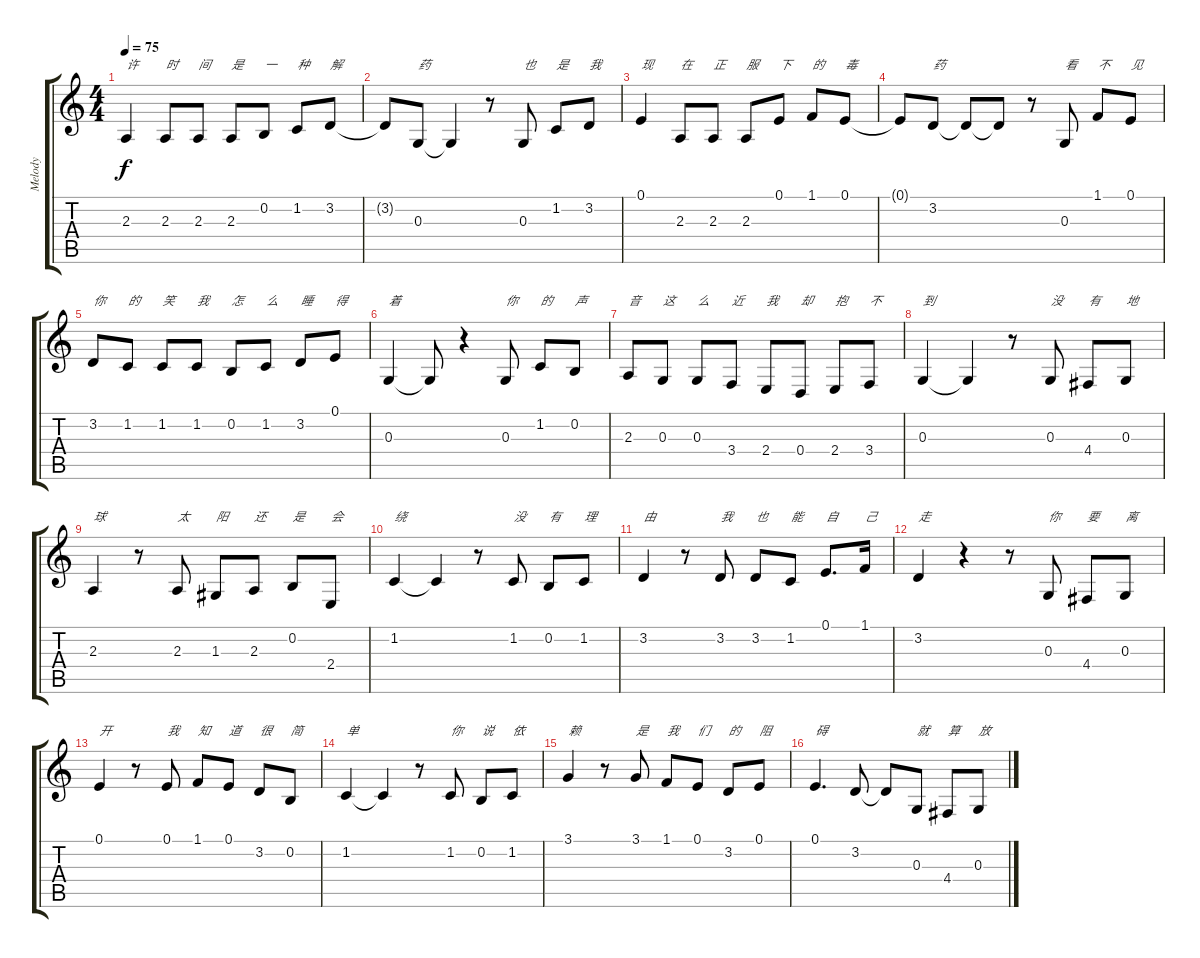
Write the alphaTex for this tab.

\track ("Melody" "Melody") {instrument acousticgrandpiano}
\staff {score tabs}
\tuning (E4 B3 G3 D3 A2 E2) {hide}
\ts (4 4)
\tempo 75
\clef g2
\ks c
2.3.4{txt "许" dy f} 2.3.8{txt "时"} 2.3.8{txt "间"} 2.3.8{txt "是"} 0.2.8{txt "一"} 1.2.8{txt "种"} 3.2.8{txt "解"} |
3.2{t}.8 0.3.8{txt "药"} 0.3{t}.4 r.8 0.3.8{txt "也"} 1.2.8{txt "是"} 3.2.8{txt "我"} |
0.1.4{txt "现"} 2.3.8{txt "在"} 2.3.8{txt "正"} 2.3.8{txt "服"} 0.1.8{txt "下"} 1.1.8{txt "的"} 0.1.8{txt "毒"} |
0.1{t}.8 3.2.8{txt "药"} 3.2{t}.8 3.2{t}.8 r.8 0.3.8{txt "看"} 1.1.8{txt "不"} 0.1.8{txt "见"} |
3.2.8{txt "你"} 1.2.8{txt "的"} 1.2.8{txt "笑"} 1.2.8{txt "我"} 0.2.8{txt "怎"} 1.2.8{txt "么"} 3.2.8{txt "睡"} 0.1.8{txt "得"} |
0.3.4{txt "着"} 0.3{t}.8 r.4 0.3.8{txt "你"} 1.2.8{txt "的"} 0.2.8{txt "声"} |
2.3.8{txt "音"} 0.3.8{txt "这"} 0.3.8{txt "么"} 3.4.8{txt "近"} 2.4.8{txt "我"} 0.4.8{txt "却"} 2.4.8{txt "抱"} 3.4.8{txt "不"} |
0.3.4{txt "到"} 0.3{t}.4 r.8 0.3.8{txt "没"} 4.4.8{txt "有"} 0.3.8{txt "地"} |
2.3.4{txt "球"} r.8 2.3.8{txt "太"} 1.3.8{txt "阳"} 2.3.8{txt "还"} 0.2.8{txt "是"} 2.4.8{txt "会"} |
1.2.4{txt "绕"} 1.2{t}.4 r.8 1.2.8{txt "没"} 0.2.8{txt "有"} 1.2.8{txt "理"} |
3.2.4{txt "由"} r.8 3.2.8{txt "我"} 3.2.8{txt "也"} 1.2.8{txt "能"} 0.1.8{d txt "自"} 1.1.16{txt "己"} |
3.2.4{txt "走"} r.4 r.8 0.3.8{txt "你"} 4.4.8{txt "要"} 0.3.8{txt "离"} |
0.1.4{txt "开"} r.8 0.1.8{txt "我"} 1.1.8{txt "知"} 0.1.8{txt "道"} 3.2.8{txt "很"} 0.2.8{txt "简"} |
1.2.4{txt "单"} 1.2{t}.4 r.8 1.2.8{txt "你"} 0.2.8{txt "说"} 1.2.8{txt "依"} |
3.1.4{txt "赖"} r.8 3.1.8{txt "是"} 1.1.8{txt "我"} 0.1.8{txt "们"} 3.2.8{txt "的"} 0.1.8{txt "阻"} |
0.1.4{d txt "碍"} 3.2.8 3.2{t}.8 0.3.8{txt "就"} 4.4.8{txt "算"} 0.3.8{txt "放"}
